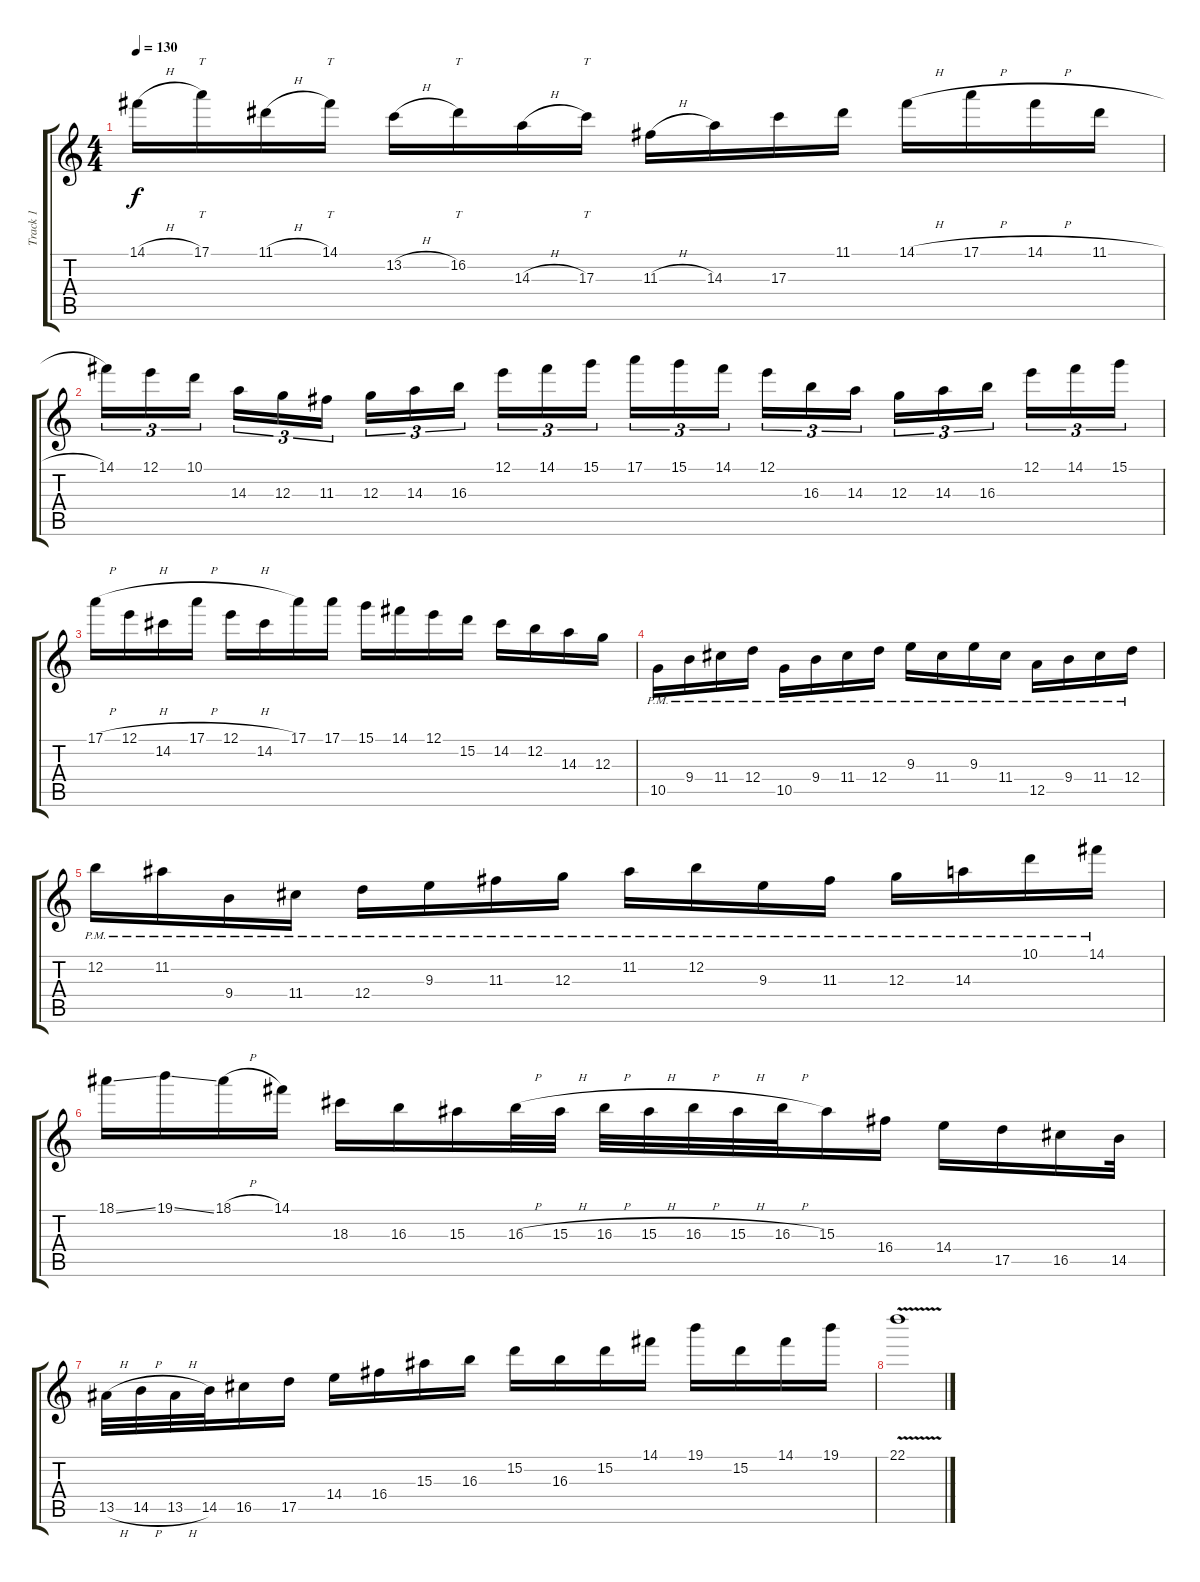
\track ("Track 1" "Track 1") {instrument distortionguitar}
\staff {score tabs}
\tuning (E4 B3 G3 D3 A2 D2) {hide}
\ts (4 4)
\tempo 130
\clef g2
\ks c
14.1{h}.16{dy f} 17.1.16{tt} 11.1{h}.16 14.1.16{tt} 13.2{h}.16 16.2.16{tt} 14.3{h}.16 17.3.16{tt} 11.3{h}.16 14.3.16 17.3.16 11.1.16 14.1{h}.16 17.1{h}.16 14.1{h}.16 11.1{h}.16 |
14.1.16{tu (3 2)} 12.1.16{tu (3 2)} 10.1.16{tu (3 2) beam splitsecondary} 14.3.16{tu (3 2)} 12.3.16{tu (3 2)} 11.3.16{tu (3 2)} 12.3.16{tu (3 2)} 14.3.16{tu (3 2)} 16.3.16{tu (3 2) beam splitsecondary} 12.1.16{tu (3 2)} 14.1.16{tu (3 2)} 15.1.16{tu (3 2)} 17.1.16{tu (3 2)} 15.1.16{tu (3 2)} 14.1.16{tu (3 2) beam splitsecondary} 12.1.16{tu (3 2)} 16.3.16{tu (3 2)} 14.3.16{tu (3 2)} 12.3.16{tu (3 2)} 14.3.16{tu (3 2)} 16.3.16{tu (3 2) beam splitsecondary} 12.1.16{tu (3 2)} 14.1.16{tu (3 2)} 15.1.16{tu (3 2)} |
17.1{h}.16 12.1{h}.16 14.2.16 17.1{h}.16 12.1{h}.16 14.2.16 17.1.16 17.1.16 15.1.16 14.1.16 12.1.16 15.2.16 14.2.16 12.2.16 14.3.16 12.3.16 |
10.5{pm}.16 9.4{pm}.16 11.4{pm}.16 12.4{pm}.16 10.5{pm}.16 9.4{pm}.16 11.4{pm}.16 12.4{pm}.16 9.3{pm}.16 11.4{pm}.16 9.3{pm}.16 11.4{pm}.16 12.5{pm}.16 9.4{pm}.16 11.4{pm}.16 12.4{pm}.16 |
12.2{pm}.16 11.2{pm}.16 9.4{pm}.16 11.4{pm}.16 12.4{pm}.16 9.3{pm}.16 11.3{pm}.16 12.3{pm}.16 11.2{pm}.16 12.2{pm}.16 9.3{pm}.16 11.3{pm}.16 12.3{pm}.16 14.3{pm}.16 10.1{pm}.16 14.1{pm}.16 |
18.1{ss}.16 19.1{ss}.16 18.1{h}.16 14.1.16 18.3.16 16.3.16 15.3.16 16.3{h}.32 15.3{h}.32 16.3{h}.32 15.3{h}.32 16.3{h}.32 15.3{h}.32 16.3{h}.32 15.3.16 16.4.16 14.4.16 17.5.16 16.5.16 14.5.32 |
13.5{h}.32 14.5{h}.32 13.5{h}.32 14.5.32 16.5.16 17.5.16 14.4.16 16.4.16 15.3.16 16.3.16 15.2.16 16.3.16 15.2.16 14.1.16 19.1.16 15.2.16 14.1.16 19.1.16 |
22.1{v}.1
